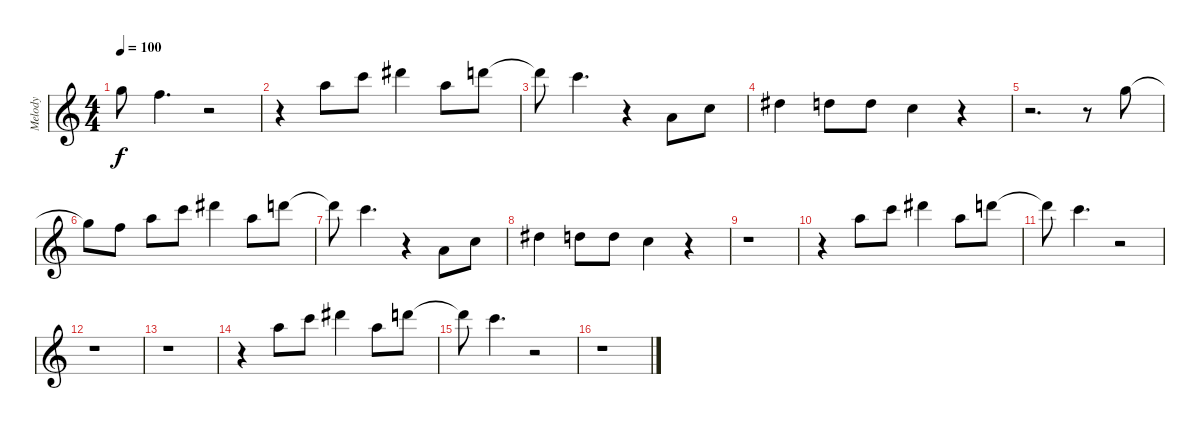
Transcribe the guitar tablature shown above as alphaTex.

\track ("Melody" "Melody") {instrument overdrivenguitar}
\staff {score}
\tuning (E4 B3 G3 D3 A2 E2) {hide}
\ts (4 4)
\tempo 100
\clef g2
\ks c
3.1.8{dy f} 1.1.4{d} r.2 |
r.4 5.1.8 8.1.8 11.1.4 10.2.8 10.1.8 |
10.1{t}.8 8.1.4{d} r.4 7.4.8 5.3.8 |
4.2.4 3.2.8 3.2.8 1.2.4 r.4 |
r.2{d} r.8 3.1.8 |
3.1{t}.8 1.1.8 5.1.8 8.1.8 11.1.4 10.2.8 10.1.8 |
10.1{t}.8 8.1.4{d} r.4 7.4.8 5.3.8 |
4.2.4 3.2.8 3.2.8 1.2.4 r.4 |
r.1 |
r.4 5.1.8 8.1.8 11.1.4 10.2.8 10.1.8 |
10.1{t}.8 8.1.4{d} r.2 |
r.1 |
r.1 |
r.4 5.1.8 8.1.8 11.1.4 10.2.8 10.1.8 |
10.1{t}.8 8.1.4{d} r.2 |
r.1
